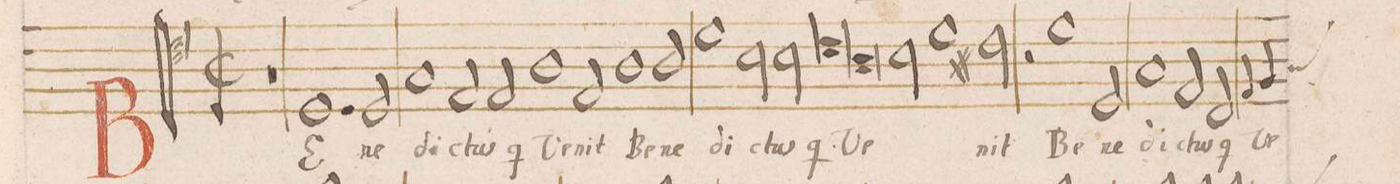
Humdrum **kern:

**kern	**text
*I"ALTVS	*
*clefC4	*
*k[]	*
*met(C|)	*
*M2/1	*
1r	.
1.D	BE-
=40-	=40-
2D/	-ne-
1Gny	-di-
=41-	=41-
2E/	-ctus
2E/	q(ui)
1A	Ve-
=42-	=42-
2E/	-nit
1A	Be-
2A/	-ne-
=43-	=43-
1d	-di-
2B\	-ctus
2B\	q(ui)
=44-	=44-
*lig	*
1c	Ve-
1A	.
*Xlig	*
=45-	=45-
2B\	.
1d	.
2c#X\	-nit
=46-	=46-
2r	.
1d	Be-
2D/	-ne-
=47-	=47-
1G	-di-
2E/	-ctus
2C/	q(ui)
=48-	=48-
4E/	Ve-
4F/	.
*custos:G	*
*-	*-
